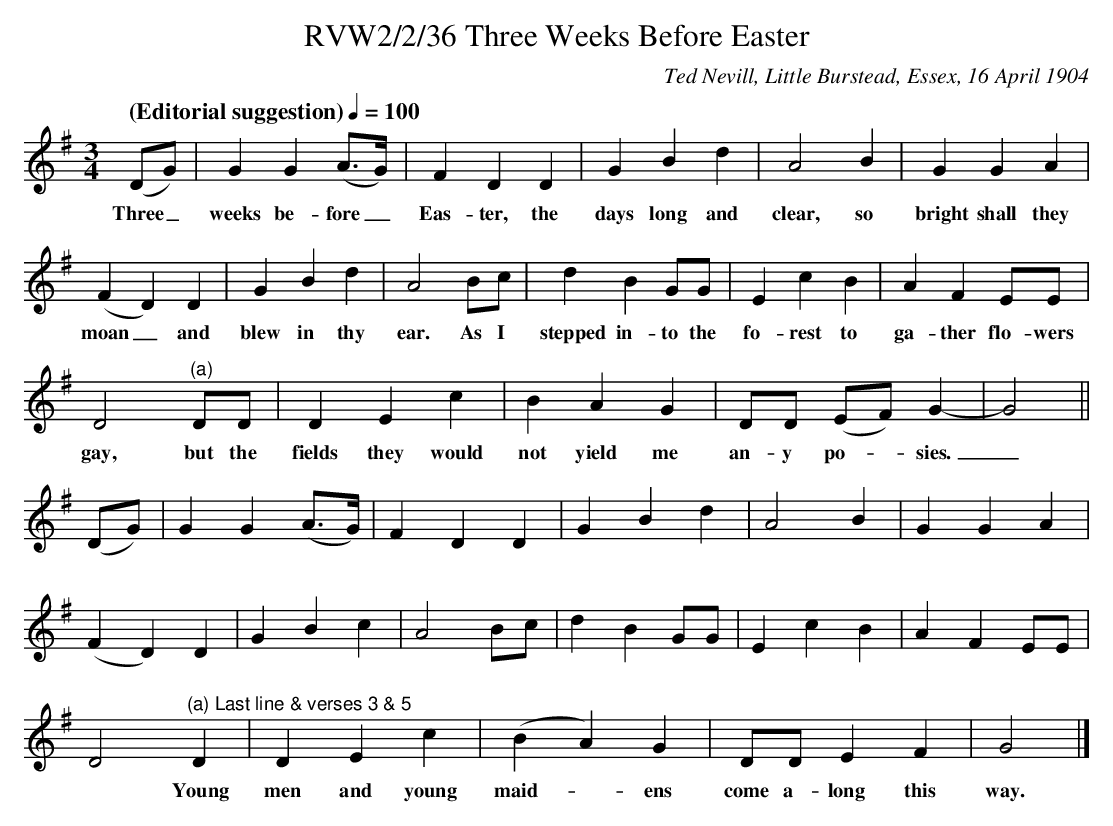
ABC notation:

X:1
T:RVW2/2/36 Three Weeks Before Easter
C: Ted Nevill, Little Burstead, Essex, 16 April 1904
L:1/4
Q: "(Editorial suggestion)" 1/4=100
M:3/4
K:G
(D/2G/2) | G G (A3/4G/4) | F D D | G B d | A2 B | G G A |
w: Three_ weeks be-fore_ Eas-ter, the days long and clear, so bright shall they
(F D) D | G B d | A2 B/2c/2 | d B G/2G/2 | E c B | A F E/2E/2 |
w: moan_ and blew in thy ear. As I stepped in-to the fo-rest to ga-ther flo-wers
D2 "^(a)"D/2D/2 | D E c | B A G | D/2D/2 (E/2F/2) G-| G2 ||
w: gay, but the fields they would not yield me an-y po-*sies._
(D/2G/2) | G G (A3/4G/4) | F D D | G B d | A2 B | G G A |
(F D) D | G B c | A2 B/2c/2 | d B G/2G/2 | E c B | A F E/2E/2 |
D2 "^(a) Last line & verses 3 & 5" D | D E c | (B A) G | D/2D/2 E F | G2 |]
w: * Young men and young maid-*ens come a-long this way.
